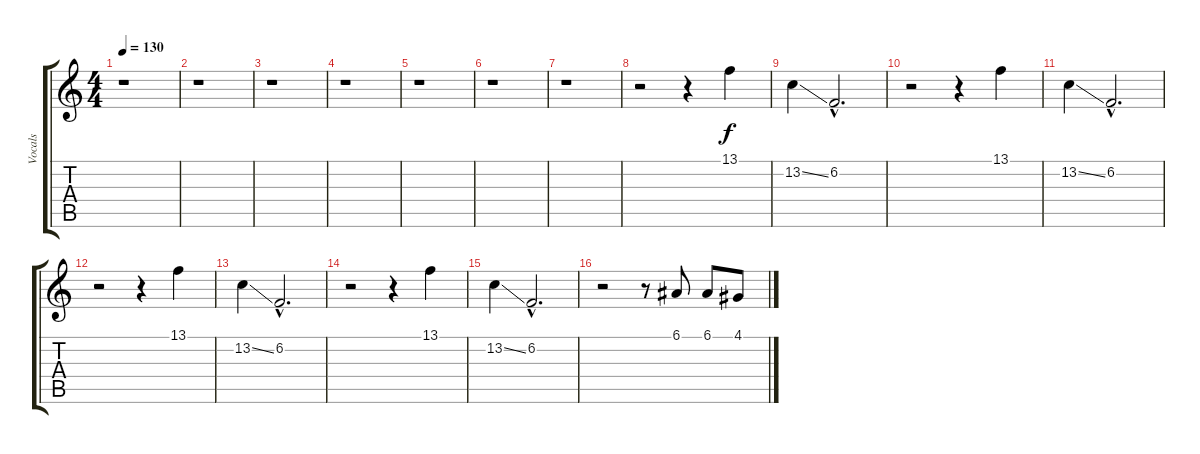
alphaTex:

\track ("Vocals" "Vocals") {instrument tenorsax}
\staff {score tabs}
\tuning (E4 B3 G3 D3 A2 E2) {hide}
\ts (4 4)
\tempo 130
\clef g2
\ks c
r.1{dy f instrument tenorsax} |
r.1 |
r.1 |
r.1 |
r.1 |
r.1 |
r.1 |
r.2 r.4 13.1.4 |
13.2{ss}.4 6.2{hac}.2{d} |
r.2 r.4 13.1.4 |
13.2{ss}.4 6.2{hac}.2{d} |
r.2 r.4 13.1.4 |
13.2{ss}.4 6.2{hac}.2{d} |
r.2 r.4 13.1.4 |
13.2{ss}.4 6.2{hac}.2{d} |
r.2 r.8 6.1.8 6.1.8 4.1.8
